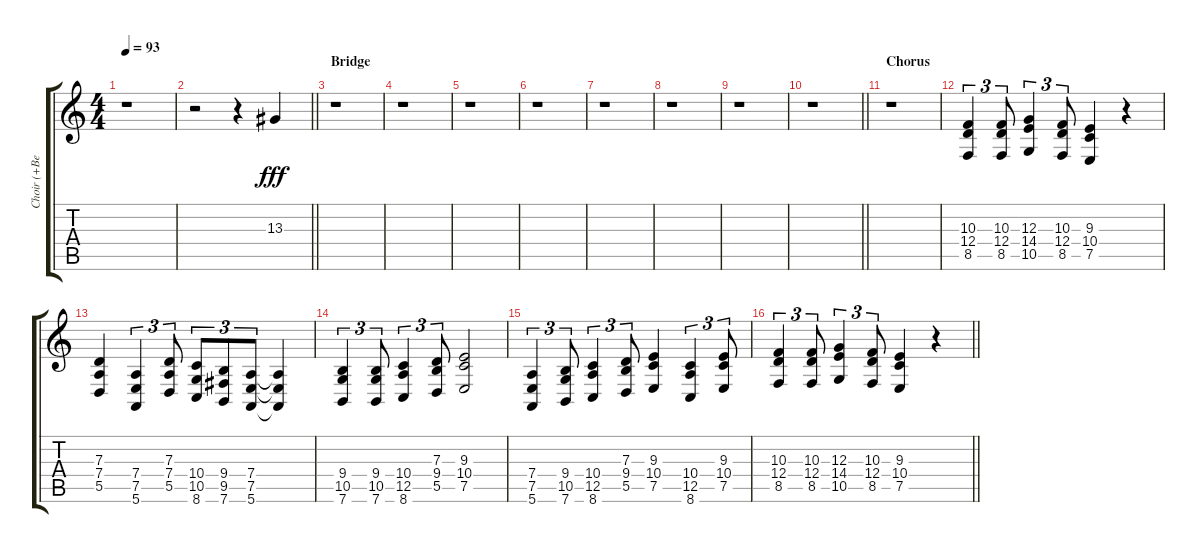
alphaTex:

\track ("Choir (+Bell (+Timpani))" "Choir (+Be") {instrument pad4choir}
\staff {score tabs}
\tuning (E4 B3 G3 D3 A2 E2) {hide}
\ts (4 4)
\tempo 93
\clef g2
\ks aminor
r.1{dy fff} |
\barLineRight lightlight
r.2 r.4 13.3.4 |
\section ("" "Bridge")
\ks c
r.1 |
r.1{volume 13 instrument pad4choir} |
r.1 |
r.1 |
r.1 |
r.1 |
r.1 |
\barLineRight lightlight
r.1 |
\section ("" "Chorus")
r.1 |
(10.3 12.4 8.5).4{tu (3 2)} (10.3 12.4 8.5).8{tu (3 2)} (12.3 14.4 10.5).4{tu (3 2)} (10.3 12.4 8.5).8{tu (3 2)} (9.3 10.4 7.5).4 r.4 |
(7.3 7.4 5.5).4 (7.4 7.5 5.6).4{tu (3 2)} (7.3 7.4 5.5).8{tu (3 2)} (10.4 10.5 8.6).8{tu (3 2)} (9.4 9.5 7.6).8{tu (3 2)} (7.4 7.5 5.6).8{tu (3 2)} (7.4{t} 7.5{t} 5.6{t}).4 |
(9.4 10.5 7.6).4{tu (3 2)} (9.4 10.5 7.6).8{tu (3 2)} (10.4 12.5 8.6).4{tu (3 2)} (7.3 9.4 5.5).8{tu (3 2)} (9.3 10.4 7.5).2 |
(7.4 7.5 5.6).4{tu (3 2)} (9.4 10.5 7.6).8{tu (3 2)} (10.4 12.5 8.6).4{tu (3 2)} (7.3 9.4 5.5).8{tu (3 2)} (9.3 10.4 7.5).4 (10.4 12.5 8.6).4{tu (3 2)} (9.3 10.4 7.5).8{tu (3 2)} |
\barLineRight lightlight
(10.3 12.4 8.5).4{tu (3 2)} (10.3 12.4 8.5).8{tu (3 2)} (12.3 14.4 10.5).4{tu (3 2)} (10.3 12.4 8.5).8{tu (3 2)} (9.3 10.4 7.5).4 r.4
